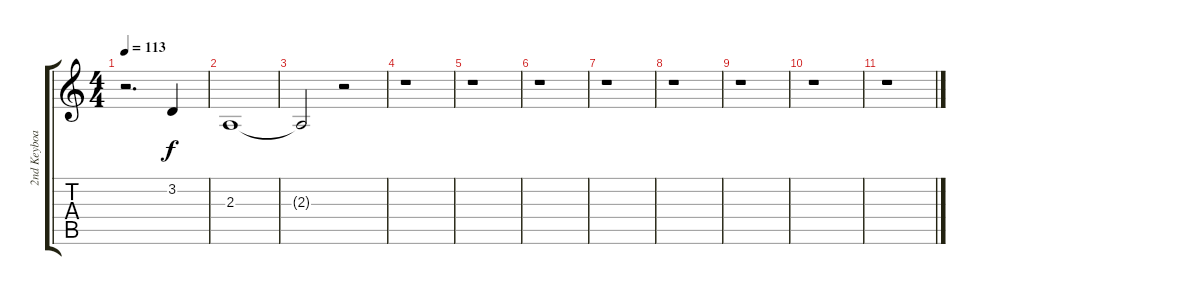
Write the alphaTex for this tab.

\track ("2nd Keyboard" "2nd Keyboa") {instrument fx4atmosphere}
\staff {score tabs}
\tuning (E4 B3 G3 D3 A2 E2) {hide}
\ts (4 4)
\tempo 113
\clef g2
\ks c
r.2{d dy f} 3.2.4 |
2.3.1 |
2.3{t}.2 r.2 |
r.1 |
r.1 |
r.1 |
r.1 |
r.1 |
r.1 |
r.1 |
r.1
